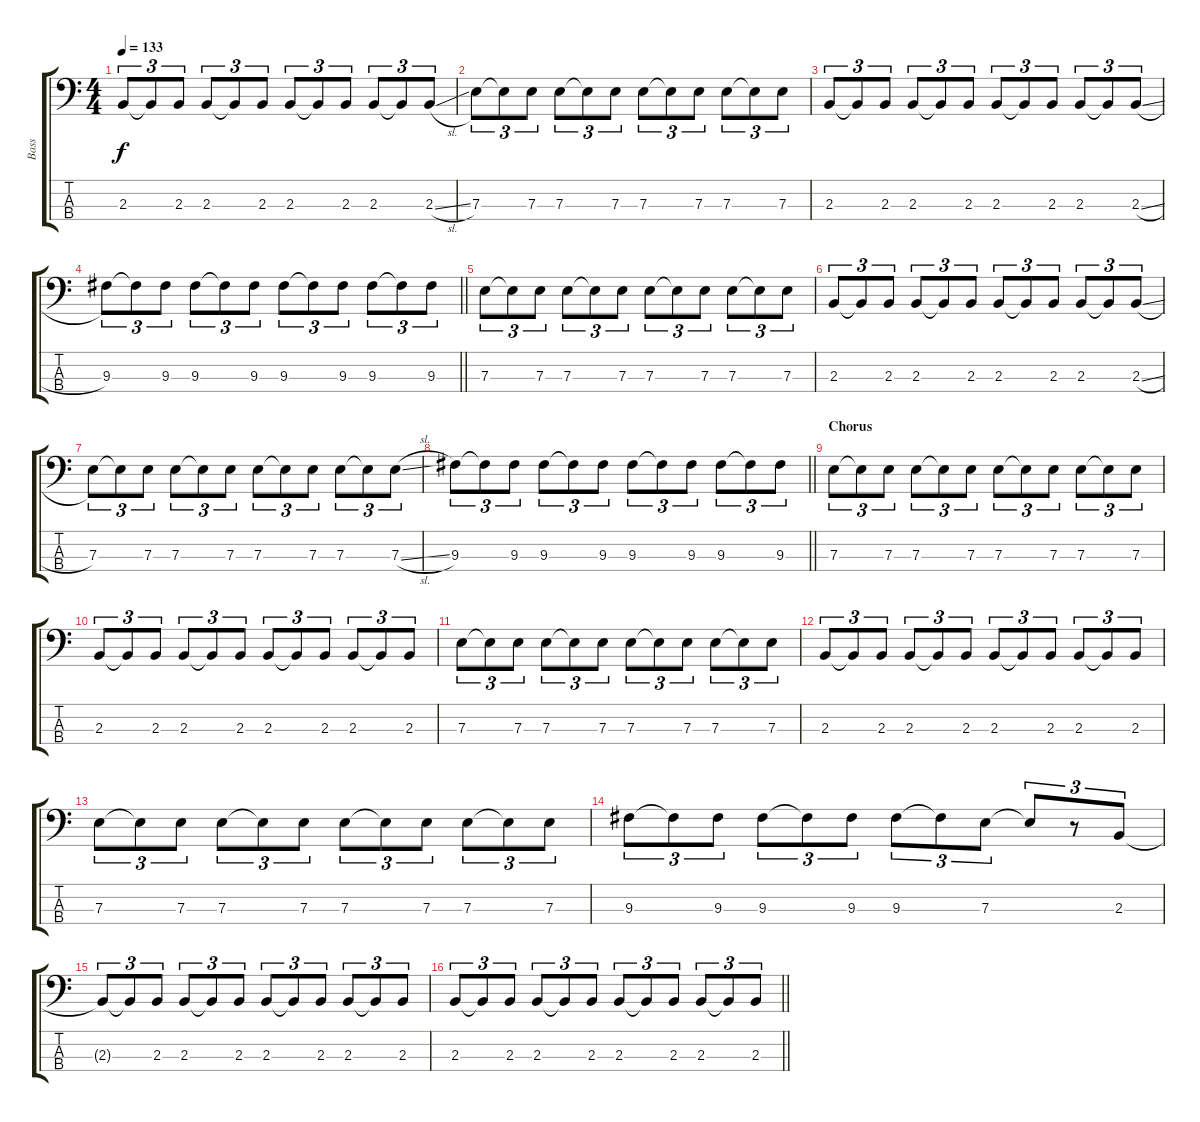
\track ("Bass" "Bass") {instrument electricbassfinger}
\staff {score tabs}
\tuning (G2 D2 A1 E1) {hide}
\ts (4 4)
\tempo 133
\clef f4
\ks c
2.3.8{tu (3 2) dy f} 2.3{t}.8{tu (3 2)} 2.3.8{tu (3 2)} 2.3.8{tu (3 2)} 2.3{t}.8{tu (3 2)} 2.3.8{tu (3 2)} 2.3.8{tu (3 2)} 2.3{t}.8{tu (3 2)} 2.3.8{tu (3 2)} 2.3.8{tu (3 2)} 2.3{t}.8{tu (3 2)} 2.3{sl}.8{tu (3 2)} |
7.3.8{tu (3 2)} 7.3{t}.8{tu (3 2)} 7.3.8{tu (3 2)} 7.3.8{tu (3 2)} 7.3{t}.8{tu (3 2)} 7.3.8{tu (3 2)} 7.3.8{tu (3 2)} 7.3{t}.8{tu (3 2)} 7.3.8{tu (3 2)} 7.3.8{tu (3 2)} 7.3{t}.8{tu (3 2)} 7.3.8{tu (3 2)} |
2.3.8{tu (3 2)} 2.3{t}.8{tu (3 2)} 2.3.8{tu (3 2)} 2.3.8{tu (3 2)} 2.3{t}.8{tu (3 2)} 2.3.8{tu (3 2)} 2.3.8{tu (3 2)} 2.3{t}.8{tu (3 2)} 2.3.8{tu (3 2)} 2.3.8{tu (3 2)} 2.3{t}.8{tu (3 2)} 2.3{sl}.8{tu (3 2)} |
\barLineRight lightlight
9.3.8{tu (3 2)} 9.3{t}.8{tu (3 2)} 9.3.8{tu (3 2)} 9.3.8{tu (3 2)} 9.3{t}.8{tu (3 2)} 9.3.8{tu (3 2)} 9.3.8{tu (3 2)} 9.3{t}.8{tu (3 2)} 9.3.8{tu (3 2)} 9.3.8{tu (3 2)} 9.3{t}.8{tu (3 2)} 9.3.8{tu (3 2)} |
7.3.8{tu (3 2)} 7.3{t}.8{tu (3 2)} 7.3.8{tu (3 2)} 7.3.8{tu (3 2)} 7.3{t}.8{tu (3 2)} 7.3.8{tu (3 2)} 7.3.8{tu (3 2)} 7.3{t}.8{tu (3 2)} 7.3.8{tu (3 2)} 7.3.8{tu (3 2)} 7.3{t}.8{tu (3 2)} 7.3.8{tu (3 2)} |
2.3.8{tu (3 2)} 2.3{t}.8{tu (3 2)} 2.3.8{tu (3 2)} 2.3.8{tu (3 2)} 2.3{t}.8{tu (3 2)} 2.3.8{tu (3 2)} 2.3.8{tu (3 2)} 2.3{t}.8{tu (3 2)} 2.3.8{tu (3 2)} 2.3.8{tu (3 2)} 2.3{t}.8{tu (3 2)} 2.3{sl}.8{tu (3 2)} |
7.3.8{tu (3 2)} 7.3{t}.8{tu (3 2)} 7.3.8{tu (3 2)} 7.3.8{tu (3 2)} 7.3{t}.8{tu (3 2)} 7.3.8{tu (3 2)} 7.3.8{tu (3 2)} 7.3{t}.8{tu (3 2)} 7.3.8{tu (3 2)} 7.3.8{tu (3 2)} 7.3{t}.8{tu (3 2)} 7.3{sl}.8{tu (3 2)} |
\barLineRight lightlight
9.3.8{tu (3 2)} 9.3{t}.8{tu (3 2)} 9.3.8{tu (3 2)} 9.3.8{tu (3 2)} 9.3{t}.8{tu (3 2)} 9.3.8{tu (3 2)} 9.3.8{tu (3 2)} 9.3{t}.8{tu (3 2)} 9.3.8{tu (3 2)} 9.3.8{tu (3 2)} 9.3{t}.8{tu (3 2)} 9.3.8{tu (3 2)} |
\section ("" "Chorus")
7.3.8{tu (3 2)} 7.3{t}.8{tu (3 2)} 7.3.8{tu (3 2)} 7.3.8{tu (3 2)} 7.3{t}.8{tu (3 2)} 7.3.8{tu (3 2)} 7.3.8{tu (3 2)} 7.3{t}.8{tu (3 2)} 7.3.8{tu (3 2)} 7.3.8{tu (3 2)} 7.3{t}.8{tu (3 2)} 7.3.8{tu (3 2)} |
2.3.8{tu (3 2)} 2.3{t}.8{tu (3 2)} 2.3.8{tu (3 2)} 2.3.8{tu (3 2)} 2.3{t}.8{tu (3 2)} 2.3.8{tu (3 2)} 2.3.8{tu (3 2)} 2.3{t}.8{tu (3 2)} 2.3.8{tu (3 2)} 2.3.8{tu (3 2)} 2.3{t}.8{tu (3 2)} 2.3.8{tu (3 2)} |
7.3.8{tu (3 2)} 7.3{t}.8{tu (3 2)} 7.3.8{tu (3 2)} 7.3.8{tu (3 2)} 7.3{t}.8{tu (3 2)} 7.3.8{tu (3 2)} 7.3.8{tu (3 2)} 7.3{t}.8{tu (3 2)} 7.3.8{tu (3 2)} 7.3.8{tu (3 2)} 7.3{t}.8{tu (3 2)} 7.3.8{tu (3 2)} |
2.3.8{tu (3 2)} 2.3{t}.8{tu (3 2)} 2.3.8{tu (3 2)} 2.3.8{tu (3 2)} 2.3{t}.8{tu (3 2)} 2.3.8{tu (3 2)} 2.3.8{tu (3 2)} 2.3{t}.8{tu (3 2)} 2.3.8{tu (3 2)} 2.3.8{tu (3 2)} 2.3{t}.8{tu (3 2)} 2.3.8{tu (3 2)} |
7.3.8{tu (3 2)} 7.3{t}.8{tu (3 2)} 7.3.8{tu (3 2)} 7.3.8{tu (3 2)} 7.3{t}.8{tu (3 2)} 7.3.8{tu (3 2)} 7.3.8{tu (3 2)} 7.3{t}.8{tu (3 2)} 7.3.8{tu (3 2)} 7.3.8{tu (3 2)} 7.3{t}.8{tu (3 2)} 7.3.8{tu (3 2)} |
9.3.8{tu (3 2)} 9.3{t}.8{tu (3 2)} 9.3.8{tu (3 2)} 9.3.8{tu (3 2)} 9.3{t}.8{tu (3 2)} 9.3.8{tu (3 2)} 9.3.8{tu (3 2)} 9.3{t}.8{tu (3 2)} 7.3.8{tu (3 2)} 7.3{t}.8{tu (3 2)} r.8{tu (3 2)} 2.3.8{tu (3 2)} |
2.3{t}.8{tu (3 2)} 2.3{t}.8{tu (3 2)} 2.3.8{tu (3 2)} 2.3.8{tu (3 2)} 2.3{t}.8{tu (3 2)} 2.3.8{tu (3 2)} 2.3.8{tu (3 2)} 2.3{t}.8{tu (3 2)} 2.3.8{tu (3 2)} 2.3.8{tu (3 2)} 2.3{t}.8{tu (3 2)} 2.3.8{tu (3 2)} |
\barLineRight lightlight
2.3.8{tu (3 2)} 2.3{t}.8{tu (3 2)} 2.3.8{tu (3 2)} 2.3.8{tu (3 2)} 2.3{t}.8{tu (3 2)} 2.3.8{tu (3 2)} 2.3.8{tu (3 2)} 2.3{t}.8{tu (3 2)} 2.3.8{tu (3 2)} 2.3.8{tu (3 2)} 2.3{t}.8{tu (3 2)} 2.3.8{tu (3 2)}
